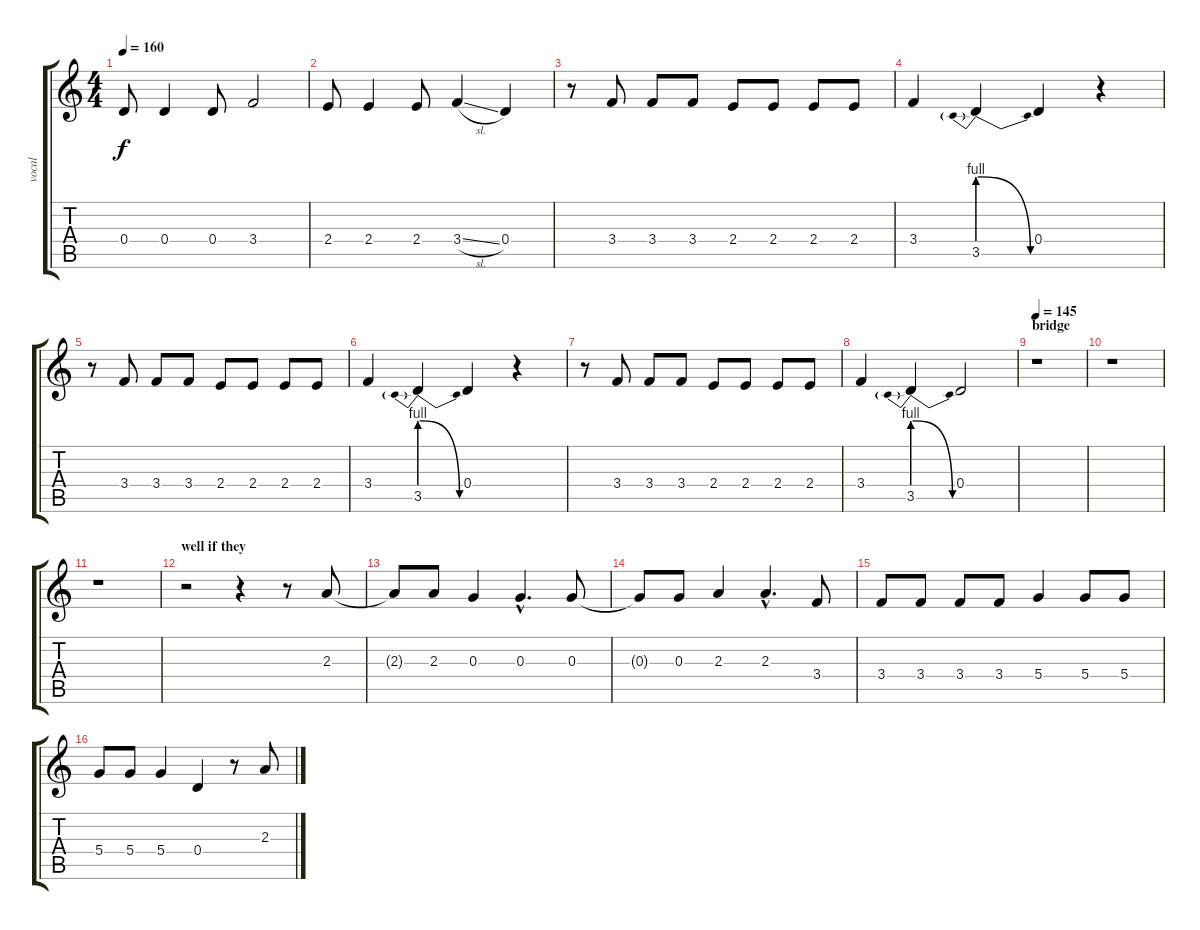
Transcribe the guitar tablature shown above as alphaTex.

\track ("vocal" "vocal") {instrument oboe}
\staff {score tabs}
\tuning (E5 B4 G4 D4 A3 E3) {hide}
\ts (4 4)
\tempo 160
\clef g2
\ks c
0.4.8{dy f} 0.4.4 0.4.8 3.4.2 |
2.4.8 2.4.4 2.4.8 3.4{sl}.4 0.4.4 |
r.8 3.4.8 3.4.8 3.4.8 2.4.8 2.4.8 2.4.8 2.4.8 |
3.4.4 3.5{be (prebendrelease 0 4 60 0)}.4 0.4.4 r.4 |
r.8 3.4.8 3.4.8 3.4.8 2.4.8 2.4.8 2.4.8 2.4.8 |
3.4.4 3.5{be (prebendrelease 0 4 60 0)}.4 0.4.4 r.4 |
r.8 3.4.8 3.4.8 3.4.8 2.4.8 2.4.8 2.4.8 2.4.8 |
3.4.4 3.5{be (prebendrelease 0 4 60 0)}.4 0.4.2 |
\section ("" "bridge")
\tempo 145
r.1 |
r.1 |
r.1 |
\section ("" "well if they")
r.2 r.4 r.8 2.3.8 |
2.3{t}.8 2.3.8 0.3.4 0.3{hac}.4{d} 0.3.8 |
0.3{t}.8 0.3.8 2.3.4 2.3{hac}.4{d} 3.4.8 |
3.4.8 3.4.8 3.4.8 3.4.8 5.4.4 5.4.8 5.4.8 |
5.4.8 5.4.8 5.4.4 0.4.4 r.8 2.3.8
